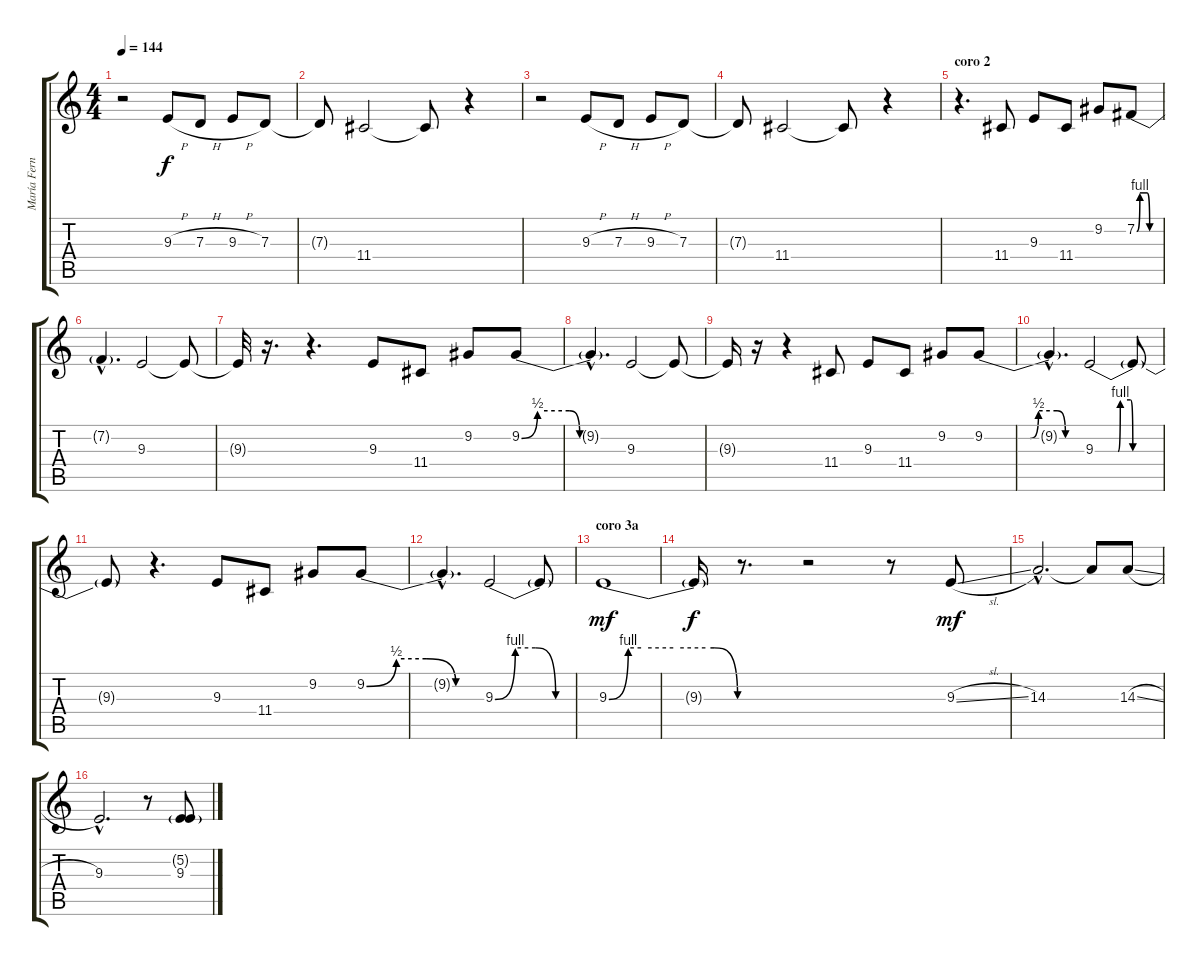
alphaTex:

\track ("María Fernanda (voz)" "María Fern") {instrument lead3calliope}
\staff {score tabs}
\tuning (E4 B3 G3 D3 A2 E2) {hide}
\ts (4 4)
\tempo 144
\clef g2
\ks c
r.2{dy f} 9.3{h}.8 7.3{h}.8 9.3{h}.8 7.3.8 |
7.3{t}.8 11.4.2 11.4{t}.8 r.4 |
r.2 9.3{h}.8 7.3{h}.8 9.3{h}.8 7.3.8 |
7.3{t}.8 11.4.2 11.4{t}.8 r.4 |
\section ("" "coro 2")
r.4{d} 11.4.8 9.3.8 11.4.8 9.2.8 7.2{be (custom 0 0 8 4 27 4 34 0 45 0 60 0)}.8 |
7.2{hac t}.4{d} 9.3.2 9.3{t}.8 |
9.3{t}.32 r.16{d} r.4{d} 9.3.8 11.4.8 9.2.8 9.2{be (custom 0 0 9 2 27 2 33 0 45 0 60 0)}.8 |
9.2{hac t}.4{d} 9.3.2 9.3{t}.8 |
9.3{t}.16 r.16 r.4 11.4.8 9.3.8 11.4.8 9.2.8 9.2{be (custom 0 0 15 0 27 0 32 2 43 2 48 0 60 0)}.8 |
9.2{hac t}.4{d} 9.3{be (custom 0 0 15 0 20 0 22 4 31 4 33 0 37 0 45 0 60 0)}.2 9.3{t}.8 |
9.3{t}.8 r.4{d} 9.3.8 11.4.8 9.2.8 9.2{be (custom 0 0 15 2 30 2 45 0 60 0)}.8 |
9.2{hac t}.4{d} 9.3{be (custom 0 0 15 4 30 4 45 0 60 0)}.2 9.3{t}.8 |
\section ("" "coro 3a")
9.3{be (custom 0 0 9 4 15 4 30 4 45 4 49 4 60 0)}.1{dy mf} |
9.3{t}.16{dy f} r.8{d} r.2{balance 16} r.8 9.3{sl}.8{dy mf} |
14.3{hac}.2{d} 14.3{t}.8 14.3{sl}.8 |
9.3{hac}.2{d} r.8 (5.2{sl g} 9.3{sl}).8
